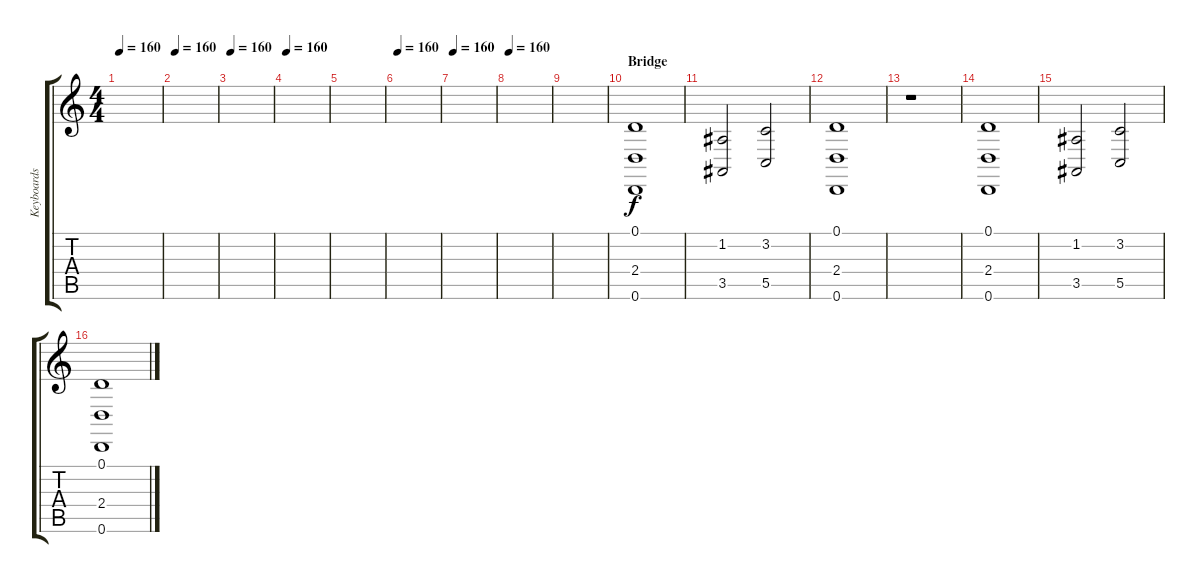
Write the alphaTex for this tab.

\track ("Keyboards III" "Keyboards ") {instrument tremolostrings}
\staff {score tabs}
\tuning (D4 A3 F3 C3 G2 D2) {hide}
\ts (4 4)
\tempo 160
\clef g2
\ks c
|
\tempo 160
|
\tempo 160
|
\tempo 160
|
|
\tempo 160
|
\tempo 160
|
\tempo 160
|
|
\section ("" "Bridge")
(0.1 2.4 0.6).1 |
(1.2 3.5).2 (3.2 5.5).2 |
(0.1 2.4 0.6).1 |
r.1 |
(0.1 2.4 0.6).1 |
(1.2 3.5).2 (3.2 5.5).2 |
(0.1 2.4 0.6).1
